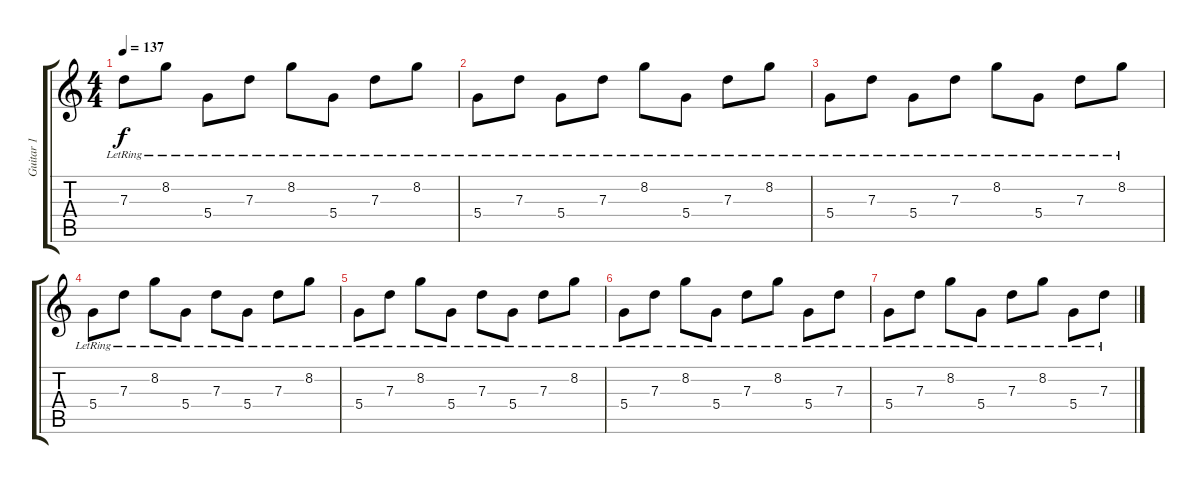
\track ("Guitar 1" "Guitar 1") {instrument electricguitarjazz}
\staff {score tabs}
\tuning (E4 B3 G3 D3 A2 D2) {hide}
\ts (4 4)
\tempo 137
\clef g2
\ks c
7.3{lr}.8{dy f} 8.2{lr}.8 5.4{lr}.8 7.3{lr}.8 8.2{lr}.8 5.4{lr}.8 7.3{lr}.8 8.2{lr}.8 |
5.4{lr}.8 7.3{lr}.8 5.4{lr}.8 7.3{lr}.8 8.2{lr}.8 5.4{lr}.8 7.3{lr}.8 8.2{lr}.8 |
5.4{lr}.8 7.3{lr}.8 5.4{lr}.8 7.3{lr}.8 8.2{lr}.8 5.4{lr}.8 7.3{lr}.8 8.2{lr}.8 |
5.4{lr}.8 7.3{lr}.8 8.2{lr}.8 5.4{lr}.8 7.3{lr}.8 5.4{lr}.8 7.3{lr}.8 8.2{lr}.8 |
5.4{lr}.8 7.3{lr}.8 8.2{lr}.8 5.4{lr}.8 7.3{lr}.8 5.4{lr}.8 7.3{lr}.8 8.2{lr}.8 |
5.4{lr}.8 7.3{lr}.8 8.2{lr}.8 5.4{lr}.8 7.3{lr}.8 8.2{lr}.8 5.4{lr}.8 7.3{lr}.8 |
5.4{lr}.8 7.3{lr}.8 8.2{lr}.8 5.4{lr}.8 7.3{lr}.8 8.2{lr}.8 5.4{lr}.8 7.3{lr}.8
